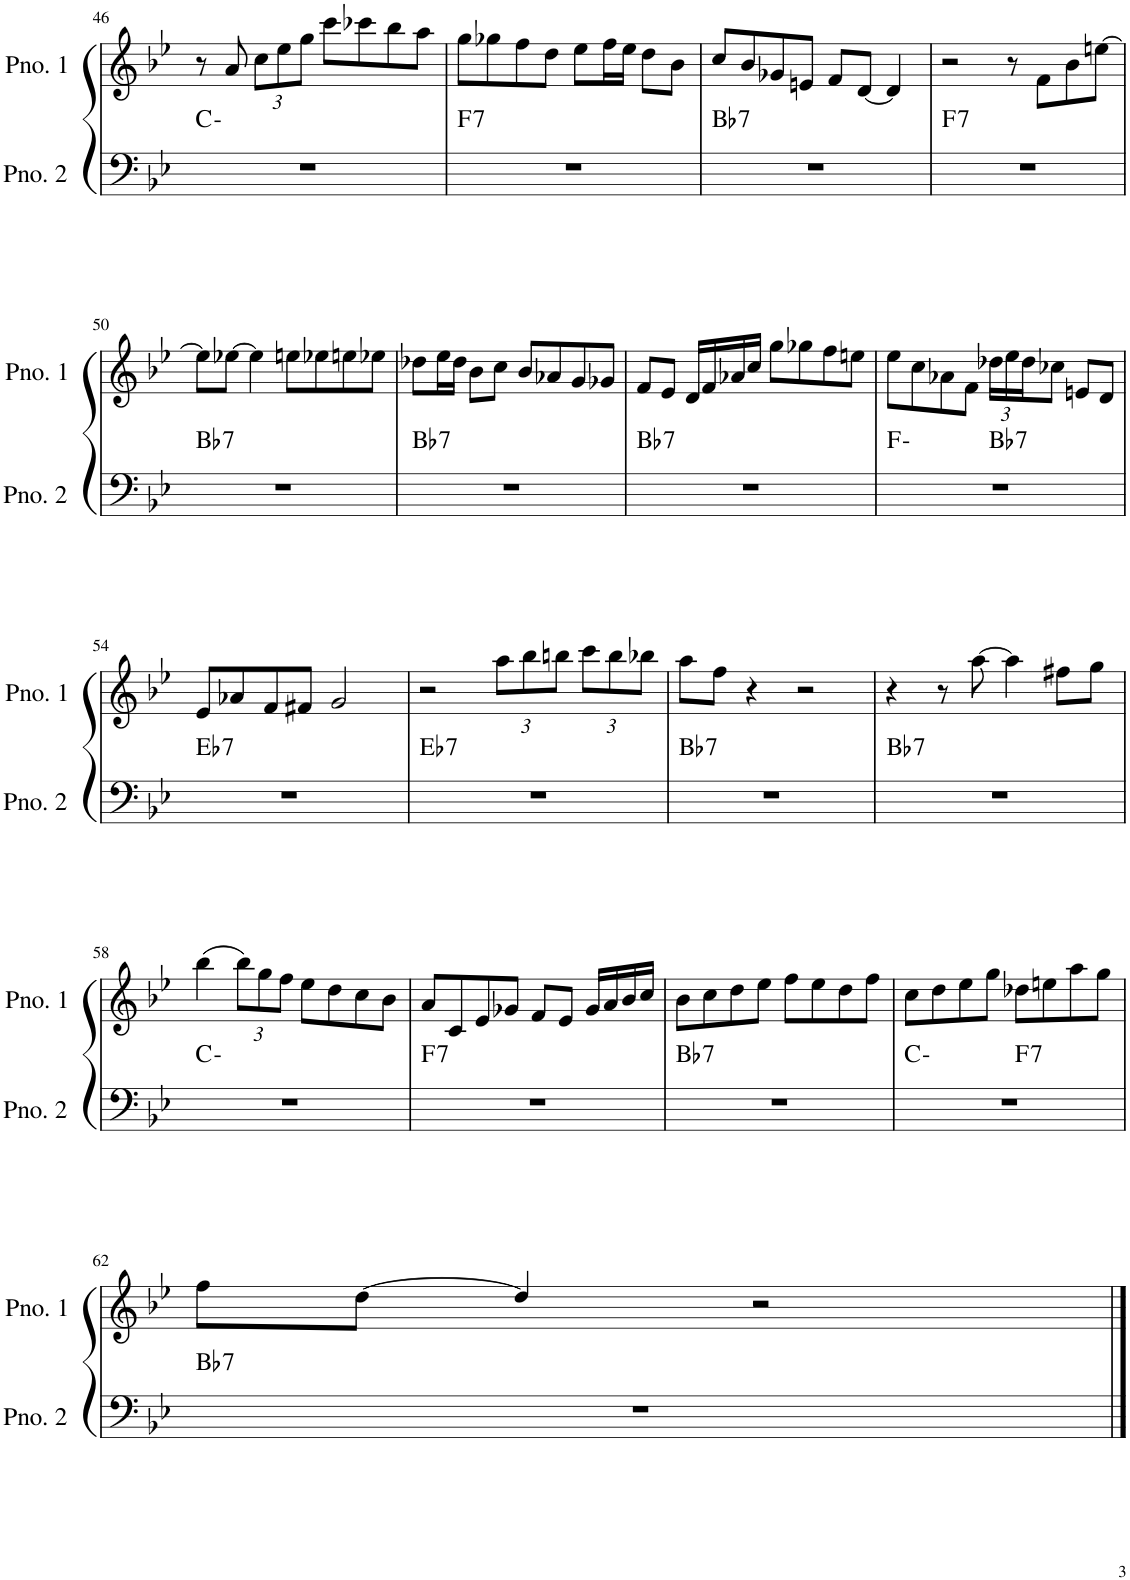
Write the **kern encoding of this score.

**kern	**harte	**kern
*part2	*part2	*part1
*staff2	*	*staff1
*I"ピアノ 2	*	*I"ピアノ 1
!!LO:PB:g=z
*clefF4	*	*clefG2
*k[b-e-]	*	*k[b-e-]
*M4/4	*	*M4/4
=46	=46	=46
1r	C:min	8r
.	.	8a/
*	*	*Xbrackettup
.	.	12cc\L
.	.	12ee-\
.	.	12gg\J
.	.	8ccc\L
.	.	8ccc-X\
.	.	8bb-\
.	.	8aa\J
=47	=47	=47
!	!LO:H:kt=7	!
1r	F:7	8gg\L
.	.	8gg-X\
.	.	8ff\
.	.	8dd\J
.	.	8ee-\L
.	.	16ff\L
.	.	16ee-\JJ
.	.	8dd\L
.	.	8b-\J
=48	=48	=48
!	!LO:H:kt=7	!
1r	Bb:7	8cc/L
.	.	8b-/
.	.	8g-X/
.	.	8en/J
.	.	8f/L
.	.	[8d/J
.	.	4d/]
=49	=49	=49
!	!LO:H:kt=7	!
1r	F:7	2r
.	.	8r
.	.	8f\L
.	.	8b-\
.	.	[8een\J
!!LO:LB:g=z
=50	=50	=50
!	!LO:H:kt=7	!
1r	Bb:7	8ee\L]
.	.	[8ee-X\J
.	.	4ee-\]
.	.	8een\L
.	.	8ee-X\
.	.	8een\
.	.	8ee-X\J
=51	=51	=51
!	!LO:H:kt=7	!
1r	Bb:7	8dd-X\L
.	.	16ee-\L
.	.	16dd-\JJ
.	.	8b-\L
.	.	8cc\J
.	.	8b-/L
.	.	8a-X/
.	.	8g/
.	.	8g-X/J
=52	=52	=52
!	!LO:H:kt=7	!
1r	Bb:7	8f/L
.	.	8e-/J
.	.	16d/LL
.	.	16f/
.	.	16a-X/
.	.	16cc/JJ
.	.	8gg\L
.	.	8gg-X\
.	.	8ff\
.	.	8een\J
=53	=53	=53
*^	*	*
1r	2ryy	F:min	8ee-\L
.	.	.	8cc\
.	.	.	8a-X\
.	.	.	8f\J
!	!	!LO:H:kt=7	!
.	2ryy	Bb:7	24dd-X\LL
.	.	.	24ee-\
.	.	.	24dd-\J
.	.	.	8cc-X\J
.	.	.	8en/L
.	.	.	8d/J
!!LO:LB:g=z
=54	=54	=54	=54
!	!	!LO:H:kt=7	!
*v	*v	*	*
1r	Eb:7	8e-/L
.	.	8a-X/
.	.	8f/
.	.	8f#X/J
.	.	2g/
=55	=55	=55
!	!LO:H:kt=7	!
1r	Eb:7	2r
.	.	12aa\L
.	.	12bb-\
.	.	12bbn\J
.	.	12ccc\L
.	.	12bb\
.	.	12bb-X\J
=56	=56	=56
!	!LO:H:kt=7	!
1r	Bb:7	8aa\L
.	.	8ff\J
.	.	4r
.	.	2r
=57	=57	=57
!	!LO:H:kt=7	!
1r	Bb:7	4r
.	.	8r
.	.	[8aa\
.	.	4aa\]
.	.	8ff#X\L
.	.	8gg\J
!!LO:LB:g=z
=58	=58	=58
1r	C:min	(4bb-\
.	.	12bb-\L)
.	.	12gg\
.	.	12ff\J
.	.	8ee-\L
.	.	8dd\
.	.	8cc\
.	.	8b-\J
=59	=59	=59
!	!LO:H:kt=7	!
1r	F:7	8a/L
.	.	8c/
.	.	8e-/
.	.	8g-X/J
.	.	8f/L
.	.	8e-/J
.	.	16g-/LL
.	.	16a/
.	.	16b-/
.	.	16cc/JJ
=60	=60	=60
!	!LO:H:kt=7	!
1r	Bb:7	8b-\L
.	.	8cc\
.	.	8dd\
.	.	8ee-\J
.	.	8ff\L
.	.	8ee-\
.	.	8dd\
.	.	8ff\J
=61	=61	=61
*^	*	*
1r	2ryy	C:min	8cc\L
.	.	.	8dd\
.	.	.	8ee-\
.	.	.	8gg\J
!	!	!LO:H:kt=7	!
.	2ryy	F:7	8dd-X\L
.	.	.	8een\
.	.	.	8aa\
.	.	.	8gg\J
!!LO:LB:g=z
=62	=62	=62	=62
!	!	!LO:H:kt=7	!
*v	*v	*	*
1r	Bb:7	8ff\L
.	.	[8dd\J
.	.	4dd/]
.	.	2r
==	==	==
*-	*-	*-
